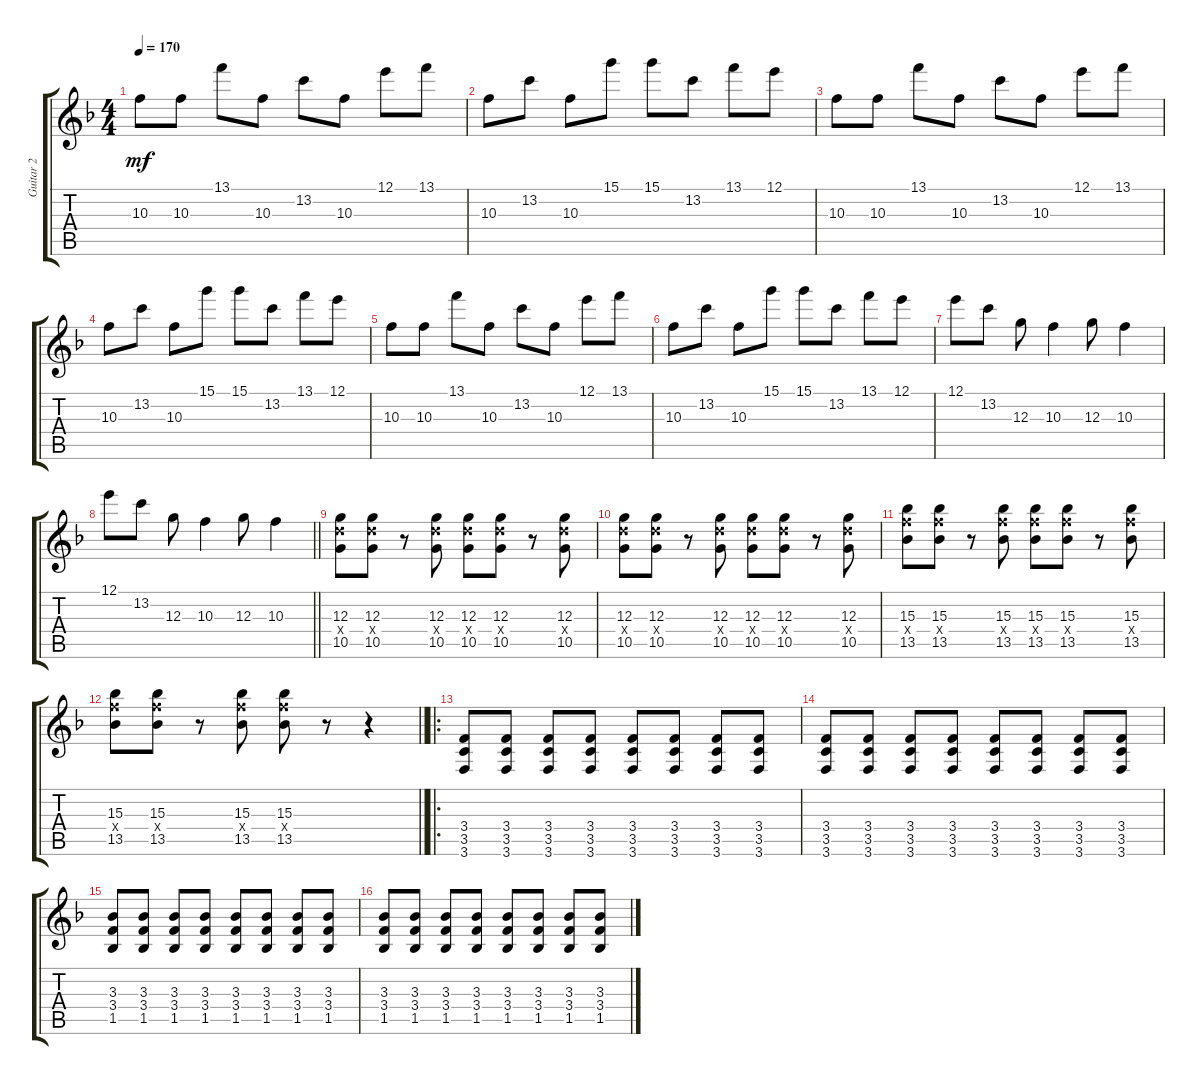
\track ("Guitar 2" "Guitar 2") {instrument overdrivenguitar}
\staff {score tabs}
\tuning (E4 B3 G3 D3 A2 D2) {hide}
\ts (4 4)
\tempo 170
\clef g2
\ks f
10.3.8{dy mf} 10.3.8 13.1.8 10.3.8 13.2.8 10.3.8 12.1.8 13.1.8 |
10.3.8 13.2.8 10.3.8 15.1.8 15.1.8 13.2.8 13.1.8 12.1.8 |
10.3.8 10.3.8 13.1.8 10.3.8 13.2.8 10.3.8 12.1.8 13.1.8 |
10.3.8 13.2.8 10.3.8 15.1.8 15.1.8 13.2.8 13.1.8 12.1.8 |
10.3.8 10.3.8 13.1.8 10.3.8 13.2.8 10.3.8 12.1.8 13.1.8 |
10.3.8 13.2.8 10.3.8 15.1.8 15.1.8 13.2.8 13.1.8 12.1.8 |
12.1.8 13.2.8 12.3.8 10.3.4 12.3.8 10.3.4 |
\barLineRight lightlight
12.1.8 13.2.8 12.3.8 10.3.4 12.3.8 10.3.4 |
(12.3 12.4{x} 10.5).8 (12.3 12.4{x} 10.5).8 r.8 (12.3 12.4{x} 10.5).8 (12.3 12.4{x} 10.5).8 (12.3 12.4{x} 10.5).8 r.8 (12.3 12.4{x} 10.5).8 |
(12.3 12.4{x} 10.5).8 (12.3 12.4{x} 10.5).8 r.8 (12.3 12.4{x} 10.5).8 (12.3 12.4{x} 10.5).8 (12.3 12.4{x} 10.5).8 r.8 (12.3 12.4{x} 10.5).8 |
(15.3 15.4{x} 13.5).8 (15.3 15.4{x} 13.5).8 r.8 (15.3 15.4{x} 13.5).8 (15.3 15.4{x} 13.5).8 (15.3 15.4{x} 13.5).8 r.8 (15.3 15.4{x} 13.5).8 |
\barLineRight lightlight
(15.3 15.4{x} 13.5).8 (15.3 15.4{x} 13.5).8 r.8 (15.3 15.4{x} 13.5).8 (15.3 15.4{x} 13.5).8 r.8 r.4 |
\ro
(3.4 3.5 3.6).8 (3.4 3.5 3.6).8 (3.4 3.5 3.6).8 (3.4 3.5 3.6).8 (3.4 3.5 3.6).8 (3.4 3.5 3.6).8 (3.4 3.5 3.6).8 (3.4 3.5 3.6).8 |
(3.4 3.5 3.6).8 (3.4 3.5 3.6).8 (3.4 3.5 3.6).8 (3.4 3.5 3.6).8 (3.4 3.5 3.6).8 (3.4 3.5 3.6).8 (3.4 3.5 3.6).8 (3.4 3.5 3.6).8 |
(3.3 3.4 1.5).8 (3.3 3.4 1.5).8 (3.3 3.4 1.5).8 (3.3 3.4 1.5).8 (3.3 3.4 1.5).8 (3.3 3.4 1.5).8 (3.3 3.4 1.5).8 (3.3 3.4 1.5).8 |
(3.3 3.4 1.5).8 (3.3 3.4 1.5).8 (3.3 3.4 1.5).8 (3.3 3.4 1.5).8 (3.3 3.4 1.5).8 (3.3 3.4 1.5).8 (3.3 3.4 1.5).8 (3.3 3.4 1.5).8
